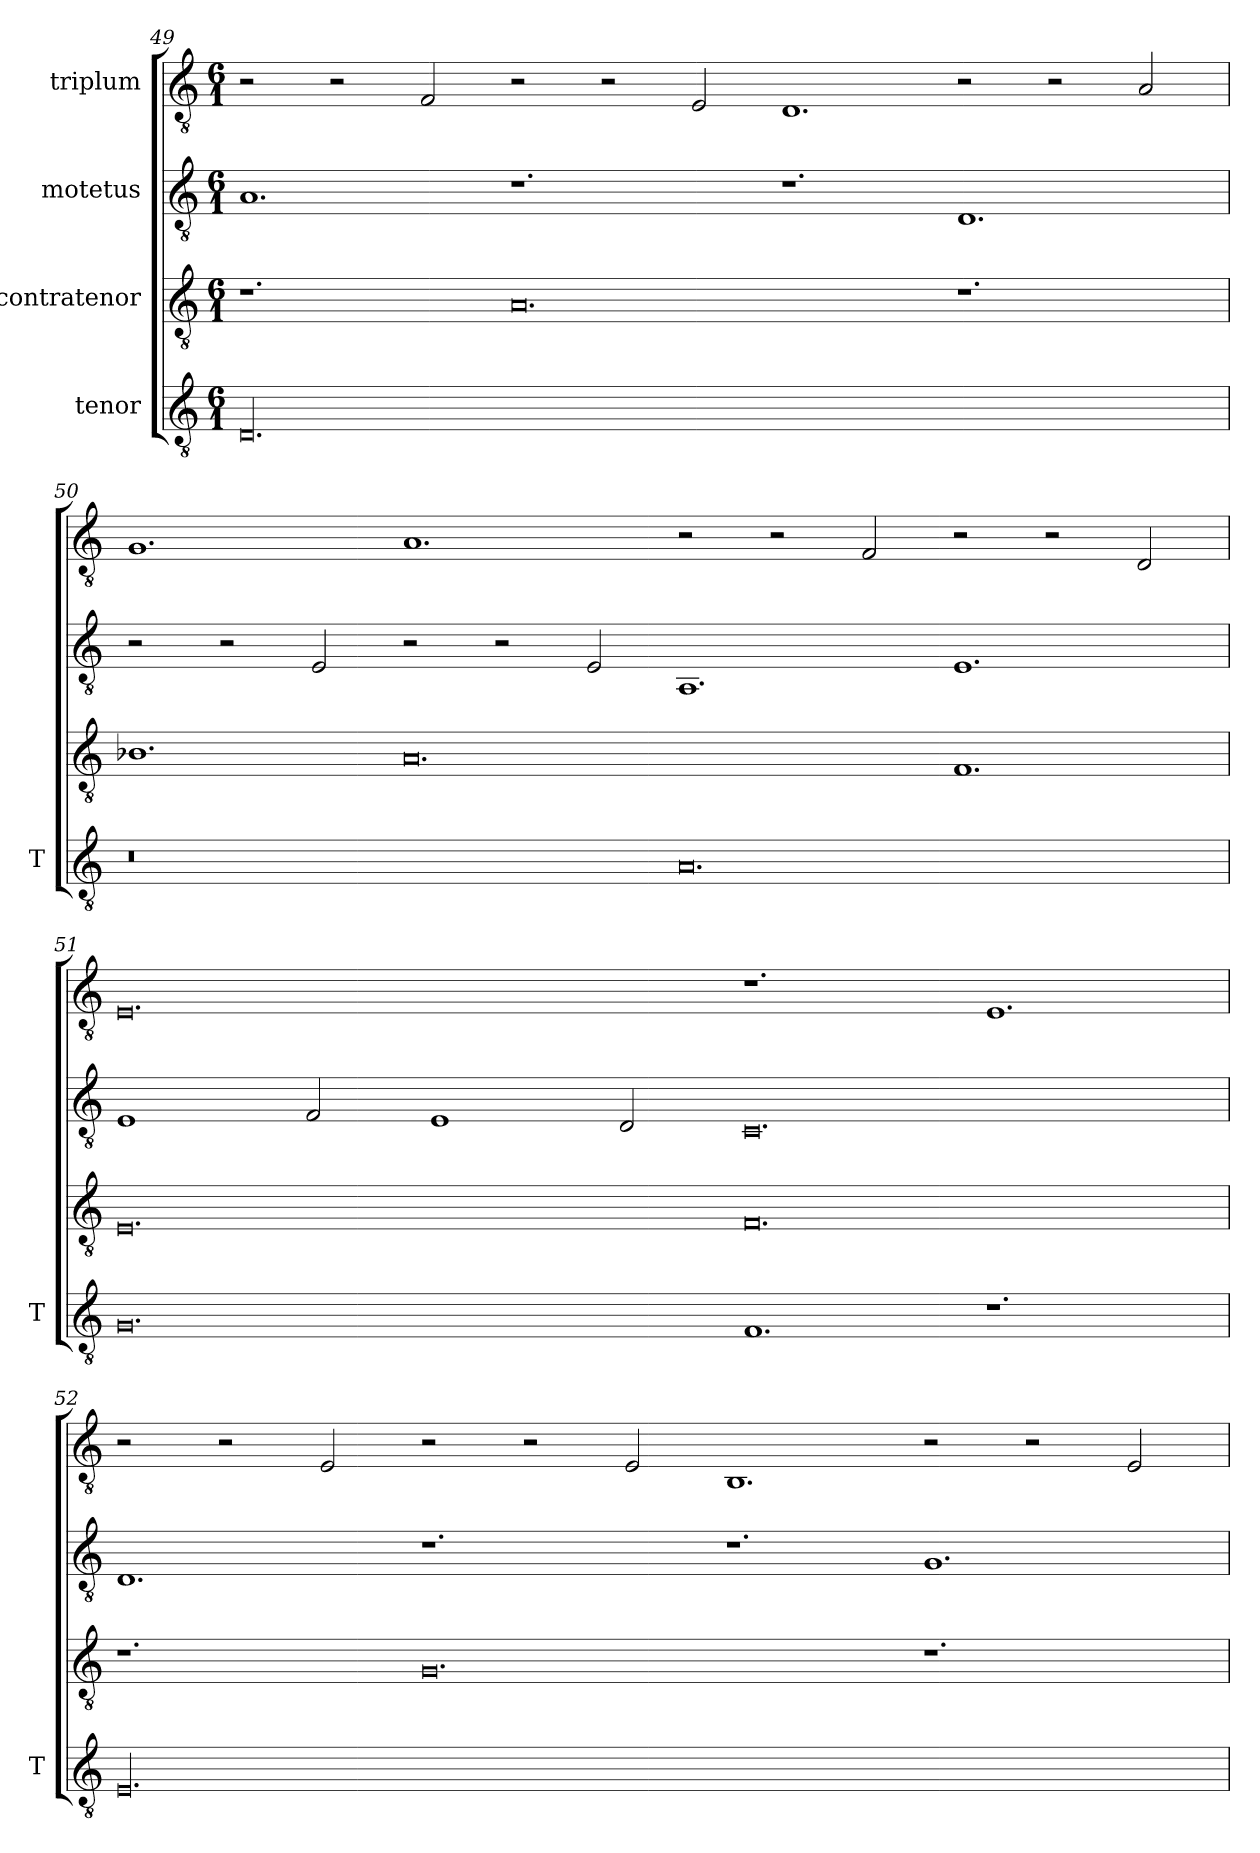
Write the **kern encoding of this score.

**kern	**kern	**kern	**kern
*part4	*part3	*part2	*part1
*staff4	*staff3	*staff2	*staff1
*I"tenor	*I"contratenor	*I"motetus	*I"triplum
*I'T	*	*	*
*clefGv2	*clefGv2	*clefGv2	*clefGv2
*k[]	*k[]	*k[]	*k[]
*C:	*C:	*C:	*C:
*M6/1	*M6/1	*M6/1	*M6/1
=49	=49	=49	=49
00.D/	1.r	1.A/	2r
.	.	.	2r
.	.	.	2F/
.	0.A/	1.r	2r
.	.	.	2r
.	.	.	2E/
.	.	1.r	1.D/
.	1.r	1.D/	2r
.	.	.	2r
.	.	.	2A/
=50	=50	=50	=50
0.r	1.B-X\	2r	1.G/
.	.	2r	.
.	.	2E/	.
.	0.A/	2r	1.A/
.	.	2r	.
.	.	2E/	.
0.A/	.	1.AA/	2r
.	.	.	2r
.	.	.	2F/
.	1.F/	1.E/	2r
.	.	.	2r
.	.	.	2D/
=51	=51	=51	=51
0.G/	0.E/	1E/	0.E/
.	.	2F/	.
.	.	1E/	.
.	.	2D/	.
1.F/	0.F/	0.C/	1.r
1.r	.	.	1.E/
=52	=52	=52	=52
00.E/	1.r	1.D/	2r
.	.	.	2r
.	.	.	2E/
.	0.G/	1.r	2r
.	.	.	2r
.	.	.	2E/
.	.	1.r	1.BB/
.	1.r	1.G/	2r
.	.	.	2r
.	.	.	2E/
=	=	=	=
*-	*-	*-	*-
